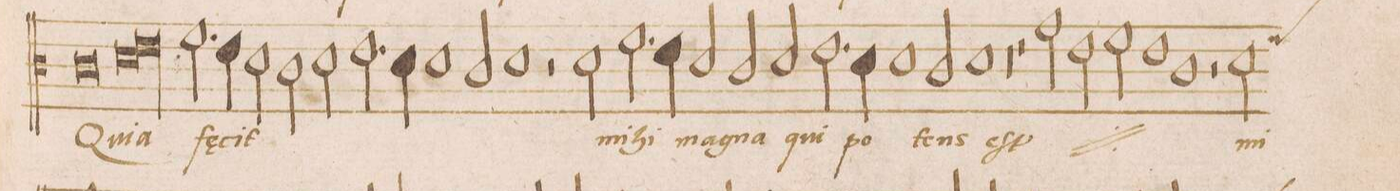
**kern	**text
*I"ALTVS	*
*clefC3	*
*k[]	*
*met(c|)	*
*M2/1	*
0c	Qu-
=43	=43
0d	-ia
=44	=44
00e	.
=45	=45
=46	=46
2.f\	fę-
4e\	-cit
2d\	.
2c\	.
=47	=47
2d\	.
2.e\	.
4d\	.
1d	.
=48	=48
2c/	.
1d	.
=49	=49
2r	.
2d\	mi-
2.f\	-hi
4e\	ma-
=50	=50
2d/	-gna
2c/	qui
2d/	po-
2.e\	.
=51	=51
4d\	.
1d	.
2c/	-tens
=52	=52
1d	eſt
1r	.
=53	=53
1r	.
2r	.
*	*ij
2g\	qu-
=54	=54
2e\	-i
2f\	po-
1e	-tens
=55	=55
1c	eſt
*	*Xij
2r	.
*custos:f	*
2d\	mi-
=56	=56
*-	*-
